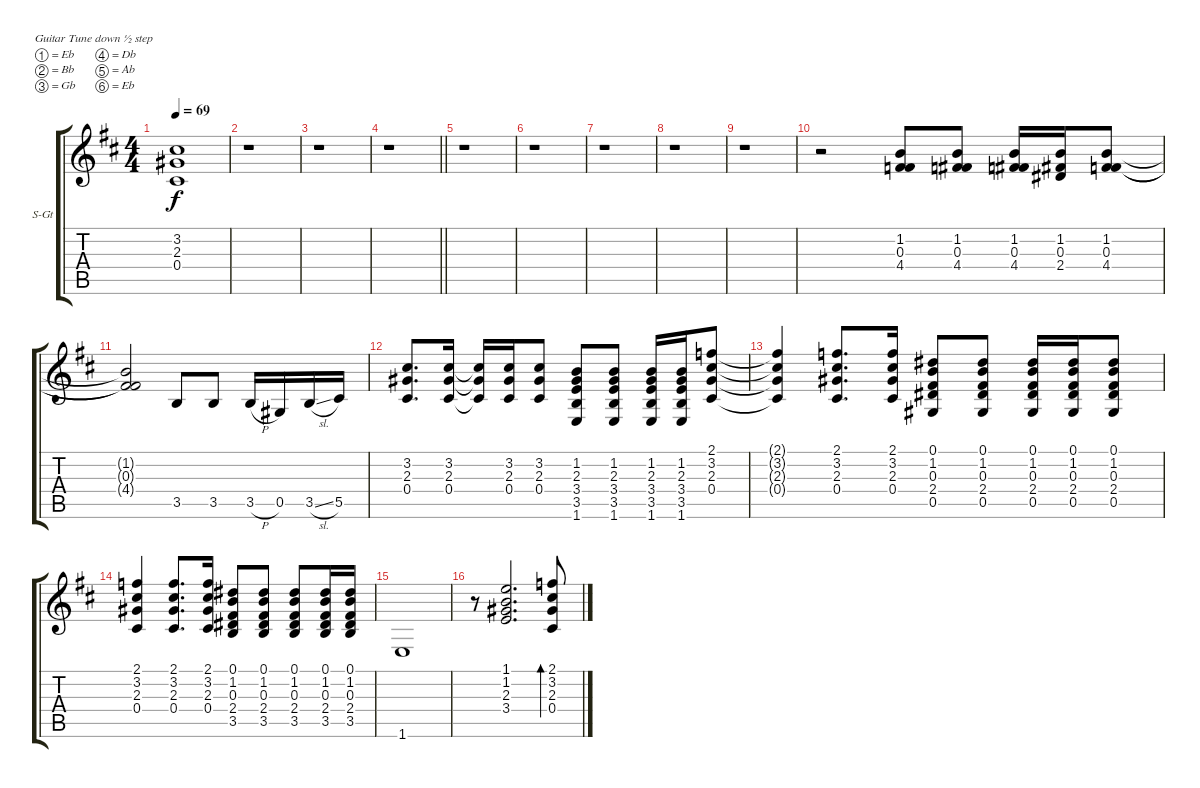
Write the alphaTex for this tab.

\bracketExtendMode groupsimilarinstruments
\firstSystemTrackNameOrientation horizontal
\otherSystemsTrackNameOrientation horizontal
\track ("a2" "S-Gt") {instrument acousticguitarsteel}
\staff {score tabs}
\tuning (Eb4 Bb3 Gb3 Db3 Ab2 Eb2)
\ts (4 4)
\section ("" " ")
\tempo 69
\clef g2
\ks d
(3.2{t} 2.3{t} 0.4{t}).1{dy f} |
r.1 |
r.1 |
\barLineRight lightlight
r.1 |
\section ("" " ")
r.1 |
r.1 |
r.1 |
r.1 |
r.1 |
r.2 (1.2 0.3 4.4).8 (1.2 0.3 4.4).8 (1.2 0.3 4.4).16 (1.2 0.3 2.4).16 (1.2 0.3 4.4).8 |
(1.2{t} 0.3{t} 4.4{t}).2 3.5.8 3.5.8 3.5{h}.16 0.5.16 3.5{sl}.16 5.5.16 |
(3.2 2.3 0.4).8{d} (3.2 2.3 0.4).16 (3.2{t} 2.3{t} 0.4{t}).16 (3.2 2.3 0.4).16 (3.2 2.3 0.4).8 (1.2 2.3 3.4 3.5 1.6).8 (1.2 2.3 3.4 3.5 1.6).8 (1.2 2.3 3.4 3.5 1.6).16 (1.2 2.3 3.4 3.5 1.6).16 (2.1 3.2 2.3 0.4).8 |
(2.1{t} 3.2{t} 2.3{t} 0.4{t}).4 (2.1 3.2 2.3 0.4).8{d} (2.1 3.2 2.3 0.4).16 (0.1 1.2 0.3 2.4 0.5).8 (0.1 1.2 0.3 2.4 0.5).8 (0.1 1.2 0.3 2.4 0.5).16 (0.1 1.2 0.3 2.4 0.5).16 (0.1 1.2 0.3 2.4 0.5).8 |
(2.1 3.2 2.3 0.4).4 (2.1 3.2 2.3 0.4).8{d} (2.1 3.2 2.3 0.4).16 (0.1 1.2 0.3 2.4 3.5).8 (0.1 1.2 0.3 2.4 3.5).8 (0.1 1.2 0.3 2.4 3.5).8 (0.1 1.2 0.3 2.4 3.5).16 (0.1 1.2 0.3 2.4 3.5).16 |
1.6.1 |
r.8 (1.1 1.2 2.3 3.4).2{d} (2.1 3.2 2.3 0.4).8{bd 30}
